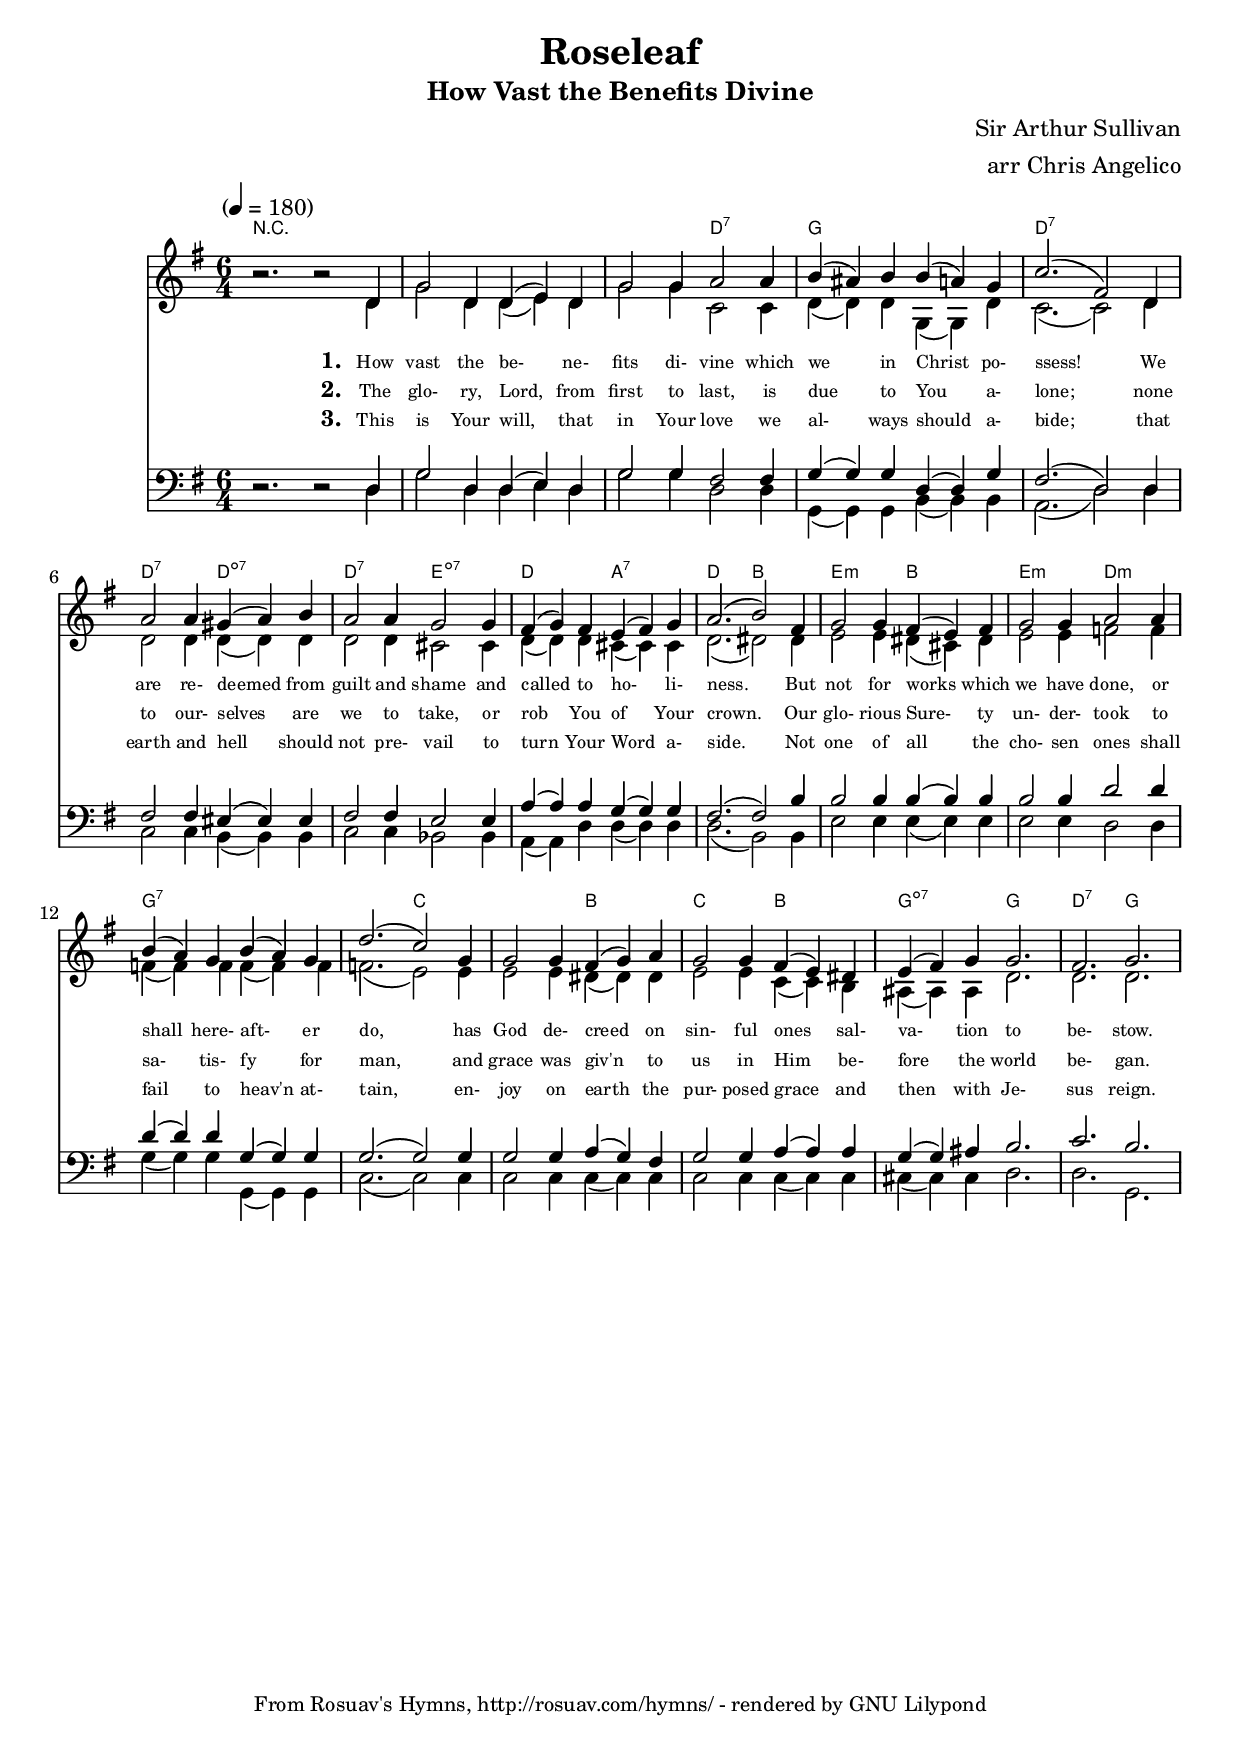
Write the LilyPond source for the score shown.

% Roseleaf, by Sir Arthur Sullivan
\include "Hymnal.ly"

\header
{
    title="Roseleaf"
    subtitle="How Vast the Benefits Divine"
    % poet=""
    composer="Sir Arthur Sullivan" % circa 1898
    arranger="arr Chris Angelico" % 2009-12-23
    % composer="Sir Arthur Sullivan arr Chris Angelico"
    % meter=""
    % piece="" ??
}

\score {
    <<
        \new ChordNames {
            \set chordChanges = ##t
            \transpose c c,
            \chordmode {
                \override ChordName #'font-size = #-2
                r2. r2.
                % (How) vast the
                r r r d:7 g g d:7 d:7
                % (We) are redeemed
                d:7 d:dim7 d:7 e:dim7 d a:7 d b
                % (But) not for works
                e:m b e:m d:m g:7 g:7 g:7 c
                % (has) God decreed
                c b c b g:dim7 g d:7 g
            }
        }
        \new Staff <<
            \set Staff.midiInstrument = "acoustic grand"
            \key g \major
            \time 6/4
            \tempo "" 4 = 180
            \new Voice = "sops" \transpose c g, \relative f' {
                r2. r2
                \voiceOne
                g4 c2 g4 g(a) g c2 c4 d2        % How vast
                d4 e(ds) e e(d) c f2.(b,2)      % which we
                g4 d'2 d4 cs(d) e d2 d4 c2      % We are re
                c4 b4(c) b a(b) c d2.(e2)       % and called
                b4 c2 c4 b(a) b c2 c4 d2        % But not for
                d4 e(d) c e(d) c g'2.(f2)       % or shall here
                c4 c2 c4 b(c) d c2 c4 b(a)      % hath God de
                gs a(b) c c2. b2. c2.           % salvation to
                % c4 c2 c4 b(c) d c2              % hath God de
                % b4 a(b) c c2 c4 b2 b4 c2.~c     % salvation to
            }
            % Lyrics courtesy of Cyber Hymnal, http://nethymnal.org/htm/h/v/hvasttbd.htm
            \addlyrics { \lyr \lyricmode {
                \override LyricText #'font-size = #-2
		\set stanza = #"1."
                !How vast the be- ne- fits di- vine
                !which we in Christ po- ssess!
                !We are re- deemed from guilt and shame
                !and called to ho- li- ness.
                !But not for works which we have done,
                !or shall here- aft- er do,
                % !hath God de- creed on sin- ful men
                !has God de- creed on sin- ful ones    %%% From Rejoice! 95. Do not publish.
                !sal- va- tion to be- stow.
            } }
            \addlyrics { \lyr \lyricmode {
                \override LyricText #'font-size = #-2
		\set stanza = #"2."
                !The glo- ry, Lord, from first to last,
                !is due to You a- lone;
                !none to our- selves are we to take,
                !or rob You of Your crown.
                !Our glo- rious Sure- ty un- der- took
                !to sa- tis- fy for man,
                !and grace was giv'n to us in Him
                !be- fore the world be- gan.
            } }
            \addlyrics { \lyr \lyricmode {
                \override LyricText #'font-size = #-2
		\set stanza = #"3."
                !This is Your will, that in Your love
                !we al- ways should a- bide;
                !that earth and hell should not pre- vail
                !to turn Your Word a- side.
                !Not one of all the cho- sen ones
                !shall fail to heav'n at- tain,
                !en- joy on earth the pur- posed grace
                !and then with Je- sus reign.
            } }
            \new Voice = "alto" \transpose c g, \relative f' {
                \voiceTwo
                s2. s2
                g4 c2 g4 g(a) g c2 c4 f,2           % How vast
                f4 g(g) g c,(c) g' f2.(f2)          % which we
                g4 g2 g4 g(g) g g2 g4 fs2           % We are re
                fs4 g(g) g fs(fs) fs g2.(gs2)       % and called
                gs4 a2 a4 gs(fs) gs a2 a4 bf2       % But not for
                bf4 bf(bf) bf bf(bf) bf bf2.(a2)    % or shall here
                a4 a2 a4 gs(gs) gs a2 a4 f(f)       % hath God de
                e ds(ds) ds g2. g2. g2.             % salvation to bestow
            }
        >>
        \new Staff <<
            \clef bass
            \key g \major
            \new Voice = "tenor" \transpose c g, \relative c' {
                r2. r2
                \voiceOne
                g4 c2 g4 g(a) g c2 c4 b2
                b4 c(c) c g(g) c b2.(g2)
                g4 b2 b4 as(as) as b2 b4 a2
                a4 d(d) d c(c) c b2.(b2)
                e4 e2 e4 e(e) e e2 e4 g2
                g4 g(g) g c,(c) c c2.(c2)
                c4 c2 c4 d(c) b c2 c4 d(d)           % hath God decreed on sinful men
                d c(c) ds e2. f2. e2.                % salvation to bestow
            }
            \new Voice = "bass" \transpose c g, \relative c' {
                \voiceTwo
                s2. s2
                g4 c2 g4 g a g c2 c4 g2
                g4 c,(c) c e(e) e d2.(g2)
                g4 f2 f4 e(e) e f2 f4 ef2
                ef4 d(d) g g(g) g g2.(e2)
                e4 a2 a4 a(a) a a2 a4 g2
                g4 c(c) c c,(c) c f2.(f2)
                f4 f2 f4 f(f) f f2 f4 f(f)           % has God de
                f fs(fs) fs g2. g2. c,2.             % salvation to bestow
            }
        >>
    >>
    \layout { }
    \midi { \context { \ChordNameVoice \remove Note_performer } } % Stop chords from sounding in the MIDI
}

